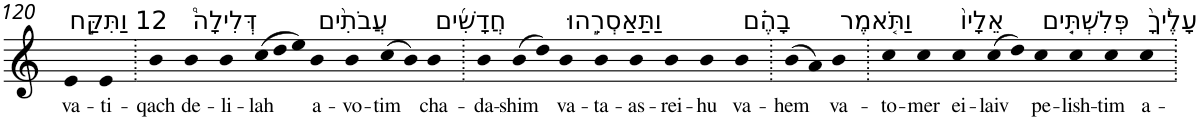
**kern	**text
*part1	*part1
*staff1	*staff1
*I"Piano	*
*I'Pno	*
!!LO:PB:g=z
*clefG2	*
*k[]	*
=120	=120
!LO:TX:a:t=12 וַתִּקַּ֣ח	!
!	!LO:LY:b
4e	va-
!	!LO:LY:b
4e	-ti-
=121.	=121.
!	!LO:LY:b
4b	-qach
!LO:TX:a:t=דְּלִילָה֩	!
!	!LO:LY:b
4b	de-
!	!LO:LY:b
4b	-li-
*Xtuplet	*
!	!LO:LY:b
(>12cc	-lah
12dd	.
12ee)	.
!LO:TX:a:t=עֲבֹתִ֨ים	!
!	!LO:LY:b
4b	a-
!	!LO:LY:b
4b	-vo-
!	!LO:LY:b
(>8cc	-tim
8b)	.
!LO:TX:a:t=חֲדָשִׁ֜ים	!
!	!LO:LY:b
4b	cha-
=122.	=122.
!	!LO:LY:b
4b	-da-
!	!LO:LY:b
(>8b	-shim
8dd)	.
!LO:TX:a:t=וַתַּאַסְרֵ֣הוּ	!
!	!LO:LY:b
4b	va-
!	!LO:LY:b
4b	-ta-
!	!LO:LY:b
4b	-as-
!	!LO:LY:b
4b	-rei-
!	!LO:LY:b
4b	-hu
!LO:TX:a:t=בָהֶ֗ם	!
!	!LO:LY:b
4b	va-
=123.	=123.
!	!LO:LY:b
(>8b	-hem
8a)	.
!LO:TX:a:t=וַתֹּ֤אמֶר	!
!	!LO:LY:b
4b	va-
=124.	=124.
!	!LO:LY:b
4cc	-to-
!	!LO:LY:b
4cc	-mer
!LO:TX:a:t=אֵלָיו֙	!
!	!LO:LY:b
4cc	ei-
!	!LO:LY:b
(>8cc	-laiv
8dd)	.
!LO:TX:a:t=פְּלִשְׁתִּ֤ים	!
!	!LO:LY:b
4cc	pe-
!	!LO:LY:b
4cc	-lish-
!	!LO:LY:b
4cc	-tim
!LO:TX:a:t=עָלֶ֙יךָ֙	!
!	!LO:LY:b
4cc	a-
=.	=.
*-	*-
